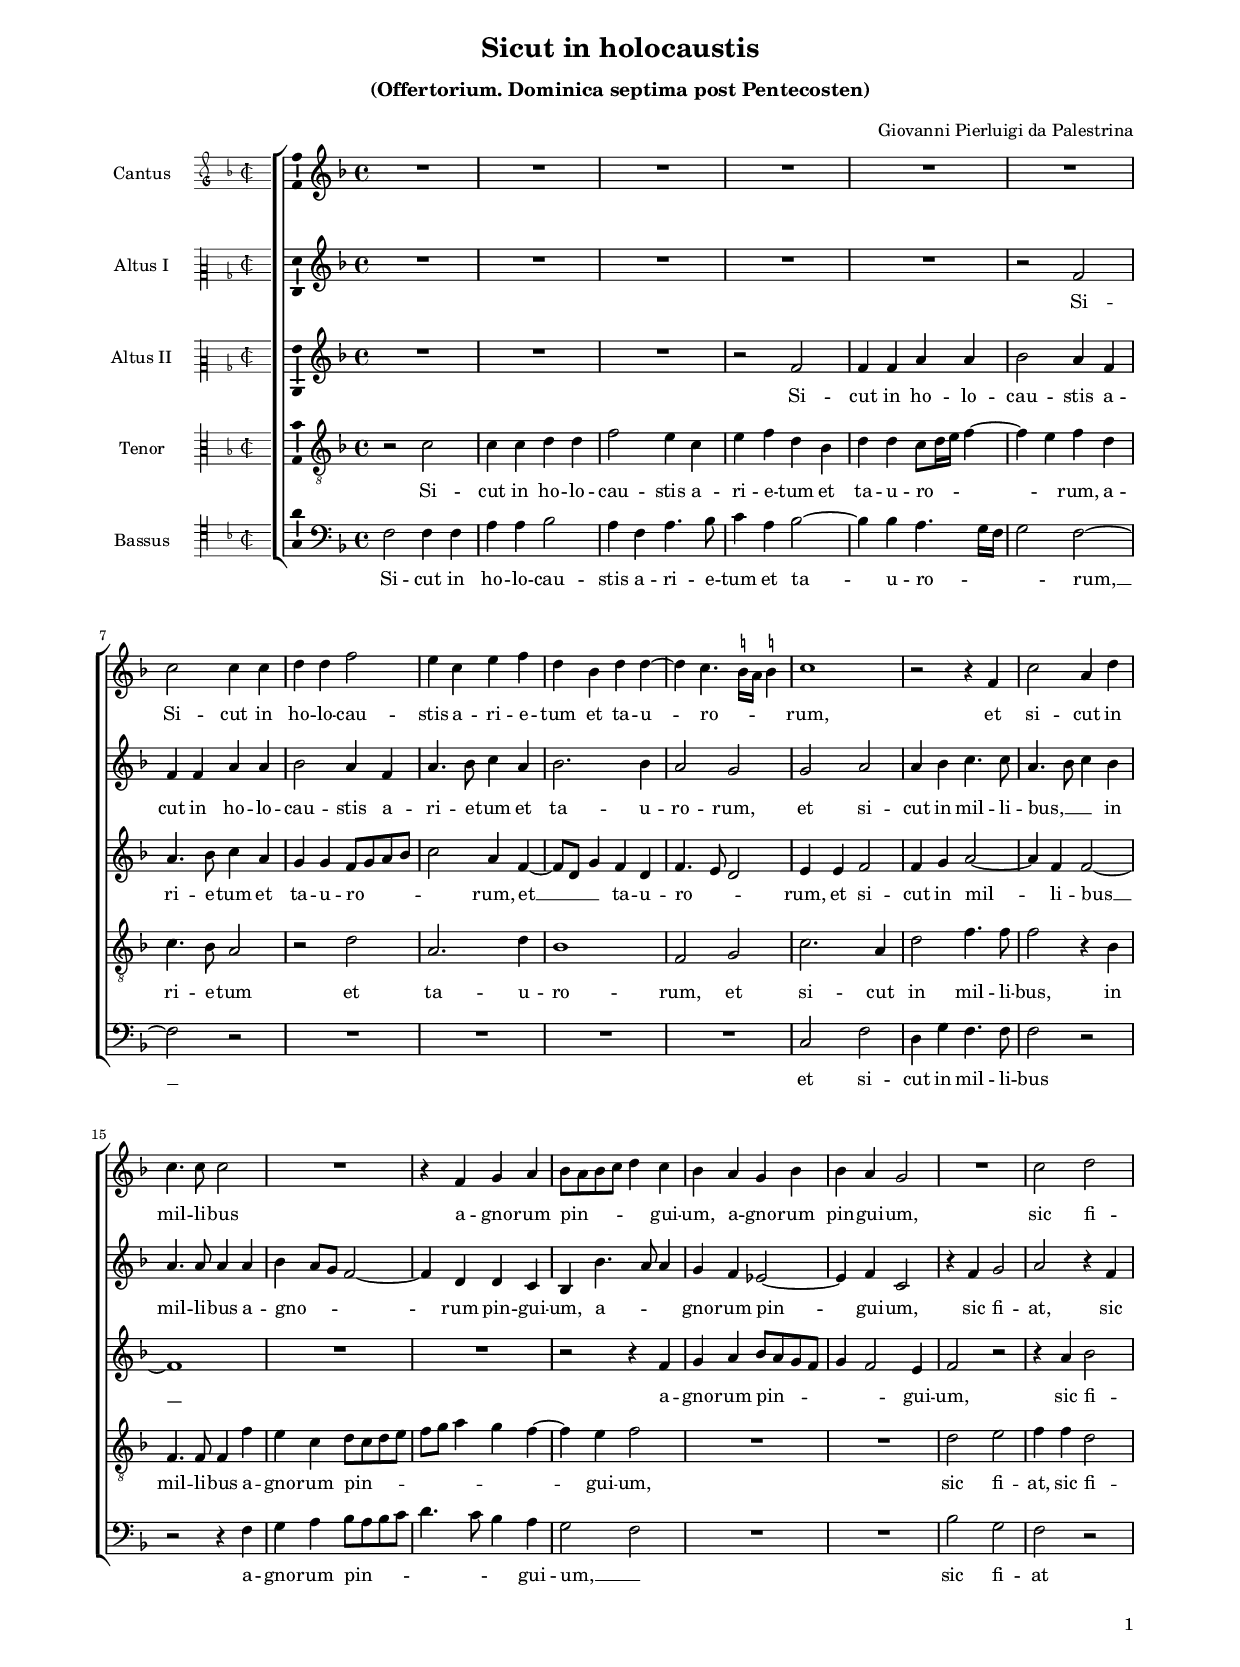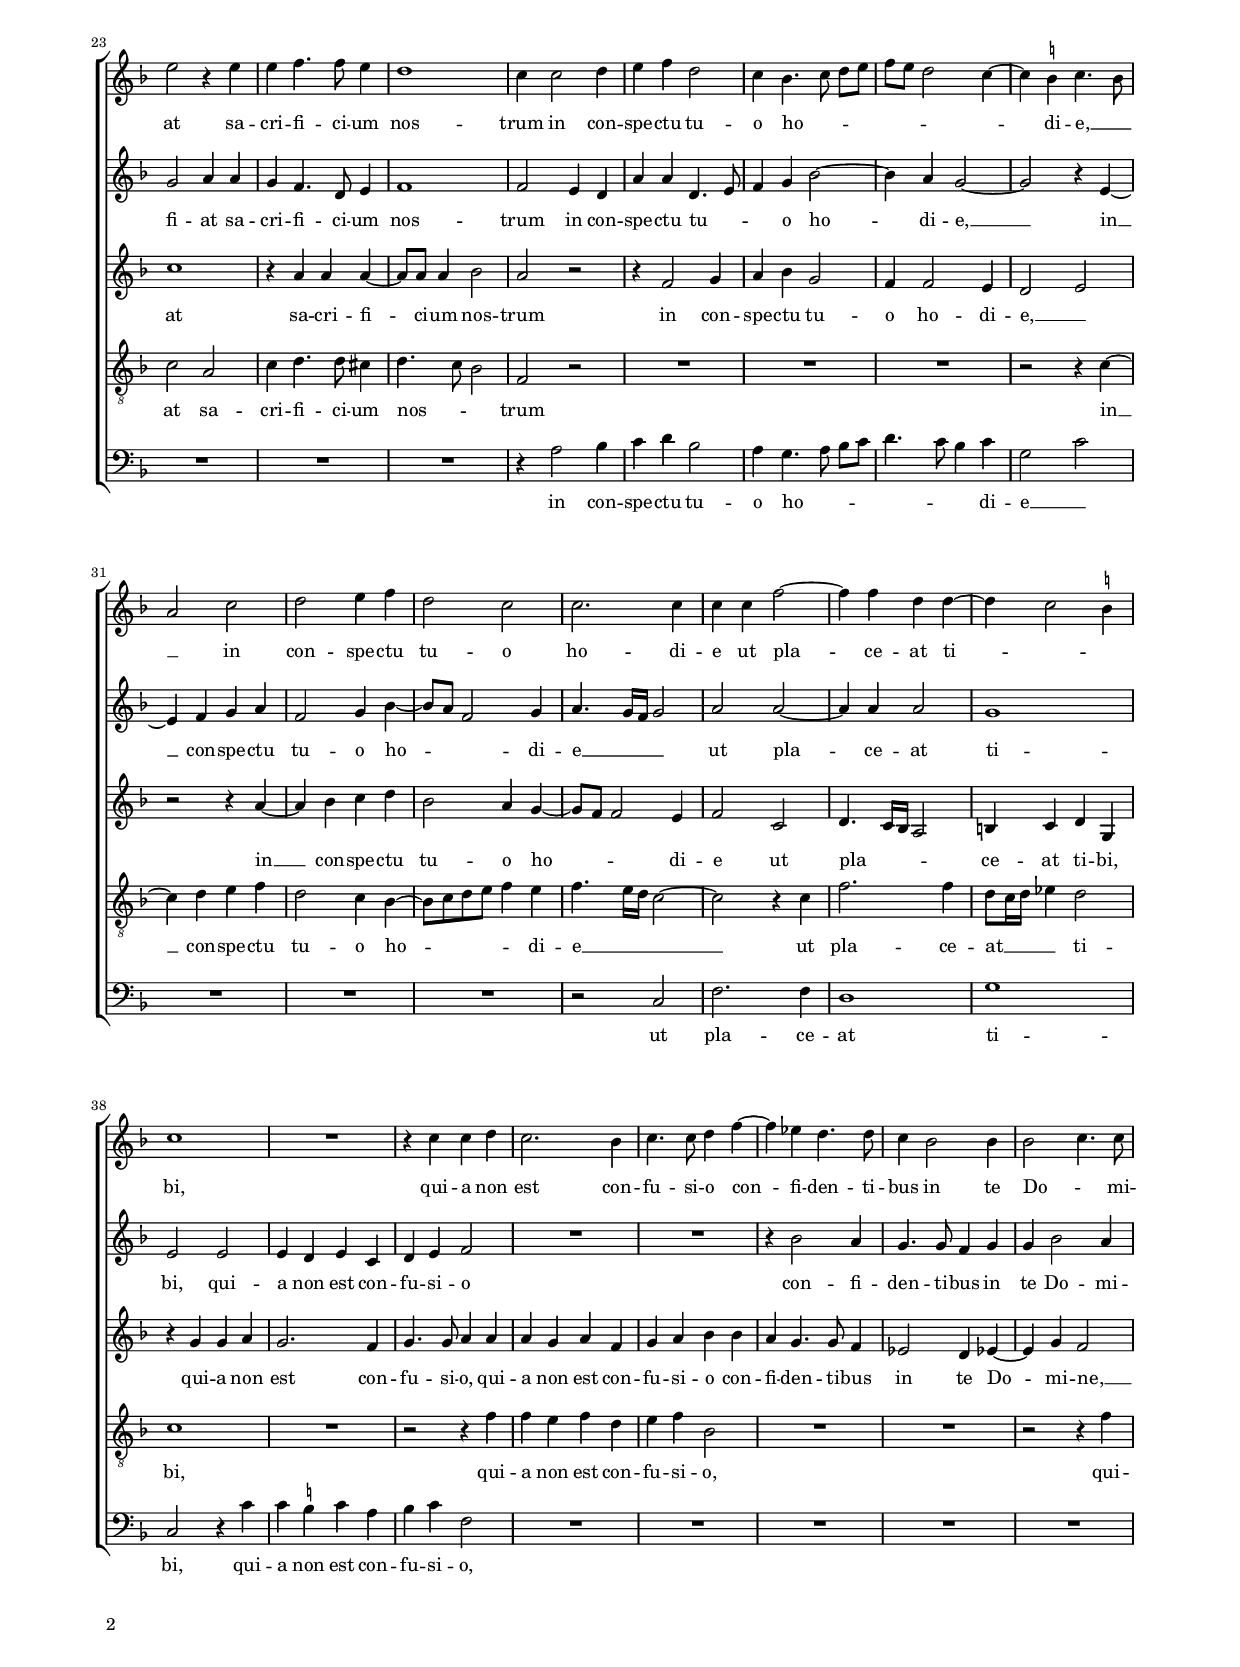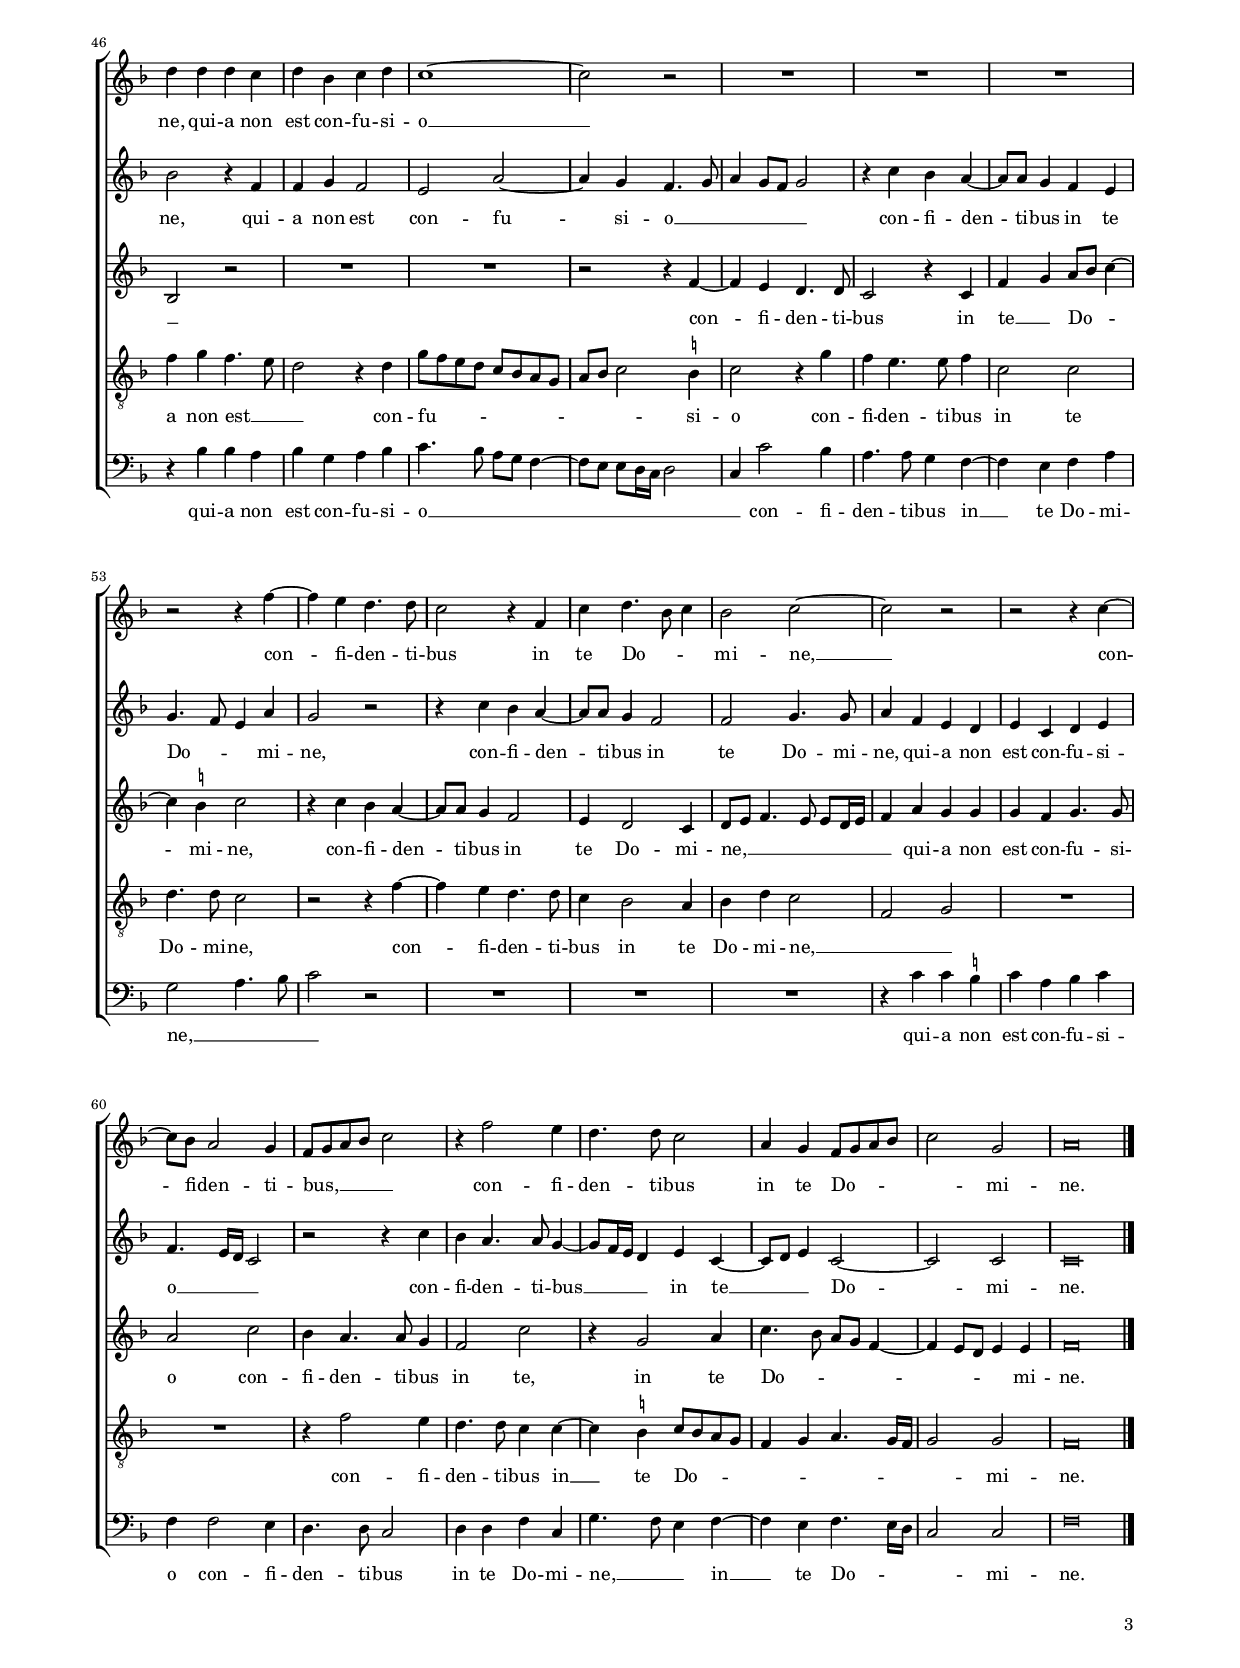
\header
{
  title="Sicut in holocaustis"
  subtitle=\markup { \column { \vspace #0.5 "(Offertorium. Dominica septima post Pentecosten)" \transparent "x" } }
  composer="Giovanni Pierluigi da Palestrina"
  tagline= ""
}

\version "2.24.1"
\language deutsch
#(set-global-staff-size 15)
% #(set-default-paper-size "letter")
#(ly:set-option 'point-and-click #f)




	ficta = { \once \set suggestAccidentals = ##t }

	forget = #(define-music-function (music) (ly:music?) #{
		\accidentalStyle forget
		$music
		\accidentalStyle default
		#})


    
\paper
	{
	top-margin = 1.6 \cm
	bottom-margin = 1 \cm
	left-margin = 1.8 \cm
	right-margin = 1.8 \cm
	ragged-bottom = ##f
	ragged-last-bottom = ##f
	print-page-number = ##f
	system-system-spacing = #'((basic-distance . 17) (minimum-distance . 14) (padding . 5) (strechability . 150))
	oddFooterMarkup=\markup   \fill-line { "" \fromproperty #'page:page-number-string }
	evenFooterMarkup=\markup  \fill-line { \fromproperty #'page:page-number-string "" }
	last-bottom-spacing = #'((basic-distance . 12) (minimum-distance . 7) (padding . 4))
    %systems-per-page = 3
%   page-count = 3
%	min-systems-per-page = 3
%	print-all-headers = ##t
%	print-first-page-number = ##t
%	first-page-number = 1
	}

	
global = {
	\key f \major
	\time 4/4
    \set Score.tempoHideNote = ##t
    \tempo 4 = 100
    \skip 1*65 
    \set Score.measureLength = #(ly:make-moment 2/1)
    \skip 1*2 \bar "|."
	}
    

incipitcantus = \relative c' {
    \time 2/2
    \clef "petrucci-g2"
    \key f \major
    }
    
incipitcantusVoice = <<
    \new MensuralVoice <<
        { s1 \noBreak }
        \incipitcantus
    >>
    >>
    
    
incipitaltus = \relative c' {
    \time 2/2
    \clef "petrucci-c2"
    \key f \major
    s4 \bar ""
    }
    
incipitaltusVoice = <<
    \new MensuralVoice <<
        { s1 \noBreak }
        \incipitaltus
    >>
    >>
    
incipitquintus = \relative c' {
    \time 2/2
    \clef "petrucci-c2"
    \key f \major
    }
    
incipitquintusVoice = <<
    \new MensuralVoice <<
        { s1 \noBreak }
        \incipitquintus
    >>
    >>
    
incipittenor = \relative c' {
    \time 2/2
    \clef "petrucci-c3"
    \key f \major
    }
    
incipittenorVoice = <<
    \new MensuralVoice <<
        { s1 \noBreak }
        \incipittenor
    >>
    >>
    
incipitbassus= \relative c {
    \time 2/2
    \clef "petrucci-c4"
    \key f \major
    }
    
incipitbassusVoice = <<
    \new MensuralVoice <<
        { s1 \noBreak }
        \incipitbassus
    >>
    >>


cantus =  \relative c''
	{
	R1
	R1
	R1
	R1
%5
	R1 |
	R1
	c2 c4 c
	d4 d f2
	e4 c e f
%10
	d4 b d d~ |
	d4 c4. \stemDown \ficta h16 a \stemNeutral \ficta h!4
	c1
	r2 r4 f,
	c'2 a4 d
%15
	c4. c8 c2 |
	R1
	r4 f, g a
	b8 a b c d4 c
	b4 a g b
%20
	b4 a g2 |
	R1
	c2 d
	e2 r4 e
	e4 f4. f8 e4
%25
	d1 |
	c4 c2 d4
	e4 f d2
	c4 b4. c8 d[ e]
	f8 e d2 c4~
%30
	c4 \ficta h c4. \forget b8 |
	a2 c
	d2 e4 f
	d2 c
	c2. c4
%35
	c4 c f2~ |
	f4 f d d~
	d4 c2 \ficta h4
	c1
	R1
%40
	r4 c c d |
	c2. b4
	c4. c8 d4 f~
	f4 es d4. d8
	c4 b2 b4
%45
	b2 c4. c8 |
	d4 d d c
	d4 b c d
	c1~
	c2 r
%50
	R1 |
	R1
	R1
	r2 r4 f~
	f4 e d4. d8
%55
	c2 r4 f, |
	c'4 d4. b8 c4
	b2 c~
	c2 r
	r2 r4 c~
%60
	c8 b a2 g4 |
	f8 g a b c2
	r4 f2 e4
	d4. d8 c2
	a4 g f8 g a b
%65
	c2 g |
	a\breve |  
	}


altus =  \relative c'
	{
	R1
	R1
	R1
	R1
%5
	R1 |
	r2 f
	f4 f a a
	b2 a4 f
	a4. b8 c4 a
%10
	b2. b4 |
	a2 g
	g2 a
	a4 b c4. c8
	a4. b8 c4 b
%15
	a4. a8 a4 a |
	b4 a8 g f2~
	f4 d d c
	b4 b'4. a8 a4
	g4 f es2~
%20
	es4 f c2 |
	r4 f g2
	a2 r4 f
	g2 a4 a
	g4 f4. d8 e4
%25
	f1 |
	f2 e4 d
	a'4 a d,4. e8
	f4 g b2~
	b4 a g2~
%30
	g2 r4 e~ |
	e4 f g a
	f2 g4 b~
	b8 a f2 g4
	a4. g16 f g2
%35
	a2 a~ |
	a4 a a2
	g1
	e2 e
	e4 d e c
%40
	d4 e f2 |
	R1
	R1
	r4 b2 a4
	g4. g8 f4 g
%45
	g4 b2 a4 |
	b2 r4 f
	f4 g f2
	e2 a~
	a4 g f4. g8
%50
	a4 g8 f g2 |
	r4 c b a~
	a8 a g4 f e
	g4. f8 e4 a
	g2 r
%55
	r4 c b a~ |
	a8 a g4 f2
	f2 g4. g8
	a4 f e d
	e4 c d e
%60
	f4. e16 d c2 |
	r2 r4 c'
	b4 a4. a8 g4~
	g8 f16 e d4 e c~
	c8 d e4 c2~
%65
	c2 c |
	c\breve |
	}


quintus =  \relative c'
	{
	R1
	R1
	R1
	r2 f
%5
	f4 f a a |
	b2 a4 f
	a4. b8 c4 a
	g4 g f8 g a b
	c2 a4 f~
%10
	f8 d g4 f d |
	f4. e8 d2
	e4 e f2
	f4 g a2~
	a4 f f2~
%15
	f1 |
	R1
	R1
	r2 r4 f
	g4 a b8 a g f
%20
	g4 f2 e4 |
	f2 r
	r4 a b2
	c1
	r4 a a a~
%25
	a8 a a4 b2 |
	a2 r
	r4 f2 g4
	a4 b g2
	f4 f2 e4
%30
	d2 e |
	r2 r4 a~
	a4 b c d
	b2 a4 g~
	g8 f f2 e4
%35
	f2 c |
	d4. c16 b a2
	h4 c d g,
	r4 g' g a
	g2. f4
%40
	g4. g8 a4 a |
	a4 g a f
	g4 a b b
	a4 g4. g8 f4
	es2 d4 es!4~
%45
	es4 g f2 |
	b,2 r
	R1
	R1
	r2 r4 f'~
%50
	f4 e d4. d8 |
	c2 r4 c
	f4 g a8 b c4~
	c4 \ficta h c2
	r4 c b a~
%55
	a8 a g4 f2 |
	e4 d2 c4
	d8 e f4. e8 e[ d16 e]
	f4 a g g
	g4 f g4. g8
%60
	a2 c |
	b4 a4. a8 g4
	f2 c'
	r4 g2 a4
	c4. b8 a g f4~
%65
	f4 e8 d e4 e |
	f\breve |
	}


tenor  =  \relative c'
	{
	r2 c
	c4 c d d
	f2 e4 c
	e4 f d b
%5
	d4 d c8 d16 e f4~ |
	f4 e f d
	c4. b8 a2
	r2 d
	a2. d4
%10
	b1 |
	f2 g
	c2. a4
	d2 f4. f8
	f2 r4 b,
%15
	f4. f8 f4 f' |
	e4 c d8 c d e
	f8 g a4 g f~
	f4 e f2
	R1
%20
	R1 |
	d2 e
	f4 f d2
	c2 a
	c4 d4. d8 cis4
%25
	d4. c8 b2 |
	f2 r
	R1
	R1
	R1
%30
	r2 r4 c'~ |
	c4 d e f
	d2 c4 b~
	b8 c d e f4 e
	f4. e16 d c2~
%35
	c2 r4 c |
	f2. f4
	d8 c16 d es4 d2
	c1
	R1
%40
	r2 r4 f |
	f4 e f d
	e4 f b,2
	R1
	R1
%45
	r2 r4 f' |
	f4 g f4. e8
	d2 r4 d
	g8 f e d c b a g
	a8 b c2 \ficta h4
%50
	c2 r4 g' |
	f4 e4. e8 f4
	c2 c
	d4. d8 c2
	r2 r4 f~
%55
	f4 e d4. d8 |
	c4 b2 a4
	b4 d c2
	f,2 g
	R1
%60
	R1 |
	r4 f'2 e4
	d4. d8 c4 c~
	c4 \ficta h c8 \forget b a g
	f4 g a4. g16 f
%65
	g2 g |
	f\breve |
	}


bassus  =  \relative c
	{
	f2 f4 f
	a4 a b2
	a4 f a4. b8
	c4 a b2~
%5
	b4 b a4. g16 f |
	g2 f~
	f2 r
	R1
	R1
%10
	R1 |
	R1
	c2 f
	d4 g f4. f8
	f2 r
%15
	r2 r4 f |
	g4 a b8 a b c
	d4. c8 b4 a
	g2 f
	R1
%20
	R1 |
	b2 g
	f2 r
	R1
	R1
%25
	R1 |
	r4 a2 b4
	c4 d b2
	a4 g4. a8 b[ c]
	d4. c8 b4 c
%30
	g2 c |
	R1
	R1
	R1
	r2 c,
%35
	f2. f4 |
	d1
	g1
	c,2 r4 c'
	c4 \ficta h c a
%40
	b4 c f,2 |
	R1
	R1
	R1
	R1
%45
	R1 |
	r4 b b a
	b4 g a b
	c4. b8 a g f4~
	f8 e e[ d16 c] d2
%50
	c4 c'2 b4 |
	a4. a8 g4 f~
	f4 e f a
	g2 a4. b8
	c2 r
%55
	R1 |
	R1
	R1
	r4 c c \ficta h
	c4 a b c
%60
	f,4 f2 e4 |
	d4. d8 c2
	d4 d f c
	g'4. f8 e4 f~
	f4 e f4. e16 d
%65
	c2 c |
	f\breve |
	}


lyricscantus = \lyricmode {
    Si -- cut in ho -- lo -- cau -- stis a -- ri -- e -- tum et ta -- u -- ro -- _ _ _ rum,
    et si -- cut in mil -- li -- bus a -- gno -- rum pin -- _ _ _ _ gui -- um,
    a -- gno -- rum pin -- gui -- um,
    sic fi -- at sa -- cri -- fi -- ci -- um nos -- trum
    in con -- spe -- ctu tu -- o ho -- _ _ _ _ _ _ _ di -- e, __ _ _ 
    in con -- spe -- ctu tu -- o ho -- di -- e
    ut pla -- ce -- at ti -- _ _ bi,
    qui -- a non est con -- fu -- si -- o con -- fi -- den -- ti -- bus in te Do -- _ mi -- ne,
    qui -- a non est con -- fu -- si -- o __ con -- fi -- den -- ti -- bus in te Do -- _ _ mi -- ne, __
    con -- fi -- den -- ti -- bus, __ _ _ _ _
    con -- fi -- den -- ti -- bus in te Do -- _ _ _ _ mi -- ne.
	}


lyricsaltus = \lyricmode {
    Si -- cut in ho -- lo -- cau -- stis a -- ri -- e -- tum et ta -- u -- ro -- rum,
    et si -- cut in mil -- li -- bus, __ _ _ 
    in mil -- li -- bus a -- gno -- _ _ _ rum pin -- gui -- um,
    a -- _ _ gno -- rum pin -- gui -- um,
    sic fi -- at,
    sic fi -- at sa -- cri -- fi -- ci -- um nos -- trum
    in con -- spe -- ctu tu -- _ _ o ho -- di -- e, __
    in __ con -- spe -- ctu tu -- o ho -- _ _ di -- e __ _ _ _
    ut pla -- ce -- at ti -- bi,
    qui -- a non est con -- fu -- si -- o con -- fi -- den -- ti -- bus in te Do -- mi -- ne,
    qui -- a non est con -- fu -- si -- o __ _ _ _ _ _ con -- fi -- den -- ti -- bus in te Do -- _ _ mi -- ne,
    con -- fi -- den -- ti -- bus in te Do -- mi -- ne,
    qui -- a non est con -- fu -- si -- o __ _ _ _ 
    con -- fi -- den -- ti -- bus __ _ _ _ in te __ _ _ Do -- mi -- ne.
	}


lyricsquintus = \lyricmode {
    Si -- cut in ho -- lo -- cau -- stis a -- ri -- e -- tum et ta -- u -- ro -- _ _ _ _ rum,
    et __ _ _ ta -- u -- ro -- _ _ rum,
    et si -- cut in mil -- li -- bus __ a -- gno -- rum pin -- _ _ _ _ _ gui -- um,
    sic fi -- at sa -- cri -- fi -- ci -- um nos -- trum
    in con -- spe -- ctu tu -- o ho -- di -- e, __ _
    in __ con -- spe -- ctu tu -- o ho -- _ _ di -- e
    ut pla -- _ _ _ ce -- at ti -- bi,
    qui -- a non est con -- fu -- si -- o,
    qui -- a non est con -- fu -- si -- o con -- fi -- den -- ti -- bus in te Do -- mi -- ne, __ _
    con -- fi -- den -- ti -- bus in te __ _ Do -- _ _ mi -- ne,
    con -- fi -- den -- ti -- bus in te Do -- mi -- ne, __ _ _ _ _ _ _ _
    qui -- a non est con -- fu -- si -- o con -- fi -- den -- ti -- bus in te,
    in te Do -- _ _ _ _ _ _ _ mi -- ne.
	}


lyricstenor = \lyricmode {
    Si -- cut in ho -- lo -- cau -- stis a -- ri -- e -- tum et ta -- u -- ro -- _ _ _ _ rum,
    a -- ri -- e -- tum et ta -- u -- ro -- rum,
    et si -- cut in mil -- li -- bus,
    in mil -- li -- bus a -- gno -- rum pin -- _ _ _ _ _ _ _ _ gui -- um,
    sic fi -- at,
    sic fi -- at sa -- cri -- fi -- ci -- um nos -- _ _ trum
    in __ con -- spe -- ctu tu -- o ho -- _ _ _ _ di -- e __ _ _ _
    ut pla -- ce -- at __ _ _ _ ti -- bi,
    qui -- a non est con -- fu -- si -- o,
    qui -- a non est __ _ _ con -- fu -- _ _ _ _ _ _ _ _ _ _ si -- o 
    con -- fi -- den -- ti -- bus in te Do -- mi -- ne,
    con -- fi -- den -- ti -- bus in te Do -- mi -- ne, __ _ _
    con -- fi -- den -- ti -- bus in __ te Do -- _ _ _ _ _ _ _ _ _ mi -- ne.
	}


lyricsbassus = \lyricmode {
    Si -- cut in ho -- lo -- cau -- stis a -- ri -- e -- tum et ta -- u -- ro -- _ _ _ rum, __
    et si -- cut in mil -- li -- bus a -- gno -- rum pin -- _ _ _ _ _ _ gui -- um, __ _
    sic fi -- at
    in con -- spe -- ctu tu -- o ho -- _ _ _ _ _ _ di -- e __ _
    ut pla -- ce -- at ti -- bi,
    qui -- a non est con -- fu -- si -- o,
    qui -- a non est con -- fu -- si -- o __ _ _ _ _ _ _ _ _ _ _
    con -- fi -- den -- ti -- bus in __ te Do -- mi -- ne, __ _ _ _
    qui -- a non est con -- fu -- si -- o con -- fi -- den -- ti -- bus in te Do -- mi -- ne, __ _ _
    in __ te Do -- _ _ _ mi -- ne.
	}


\score
{  
    \transpose c c {
	\new ChoirStaff \with { \override StaffGrouper.staff-staff-spacing.basic-distance = #12 }
	<<

	\new Staff << \global
	\new Voice="v1" {
		\set Staff.instrumentName="Cantus"
        \incipit \incipitcantusVoice
%		\set Staff.instrumentName= "S"
		\set Staff.midiInstrument = "reed organ"
		\clef violin
		\cantus }
	\new Lyrics \lyricsto "v1" {\lyricscantus }
	>>


	\new Staff << \global
	\new Voice="v2" {
		\set Staff.instrumentName="Altus I"
        \incipit \incipitaltusVoice
%		\set Staff.instrumentName= "A"
		\set Staff.midiInstrument = "reed organ"
		\clef violin % "G_8"
		\altus}
	\new Lyrics \lyricsto "v2" {\lyricsaltus }
	>>


	\new Staff << \global
	\new Voice="v5" {
		\set Staff.instrumentName="Altus II"
        \incipit \incipitquintusVoice
%		\set Staff.instrumentName= "Q"
		\set Staff.midiInstrument = "reed organ"
		\clef violin % "G_8"
		\quintus}
	\new Lyrics \lyricsto "v5" {\lyricsquintus }
	>>


	\new Staff << \global
	\new Voice="v3" {
		\set Staff.instrumentName="Tenor"
        \incipit \incipittenorVoice
%		\set Staff.instrumentName= "T"
		\set Staff.midiInstrument = "reed organ"
		\clef "G_8"
		\tenor }
	\new Lyrics \lyricsto "v3" {\lyricstenor }
	>>


	\new Staff << \global
	\new Voice="v4" {
		\set Staff.instrumentName="Bassus"
        \incipit \incipitbassusVoice
%		\set Staff.instrumentName= "B"
		\set Staff.midiInstrument = "reed organ"
		\clef bass 
		\bassus }
	\new Lyrics \lyricsto "v4" {\lyricsbassus}
	>>

	>>
	} % transpose

	\layout
	{
	indent = 3\cm
    incipit-width = 1.3 \cm
	\context { \Lyrics \override VerticalAxisGroup.nonstaff-relatedstaff-spacing.padding = #1.4 }
%	\context { \Lyrics \override LyricText.font-size = #1 }
	\context { \Staff \override TimeSignature.break-visibility = #end-of-line-invisible }
	\context { \Staff \consists "Ambitus_engraver" }
%	\context { \Voice \override Slur.transparent = ##t }
	\context { \Score \override BarNumber.padding = #2 }
	\context { \Voice \override NoteHead.style = #'baroque }
	}

\midi
	{    	
	}

}


% EOF
